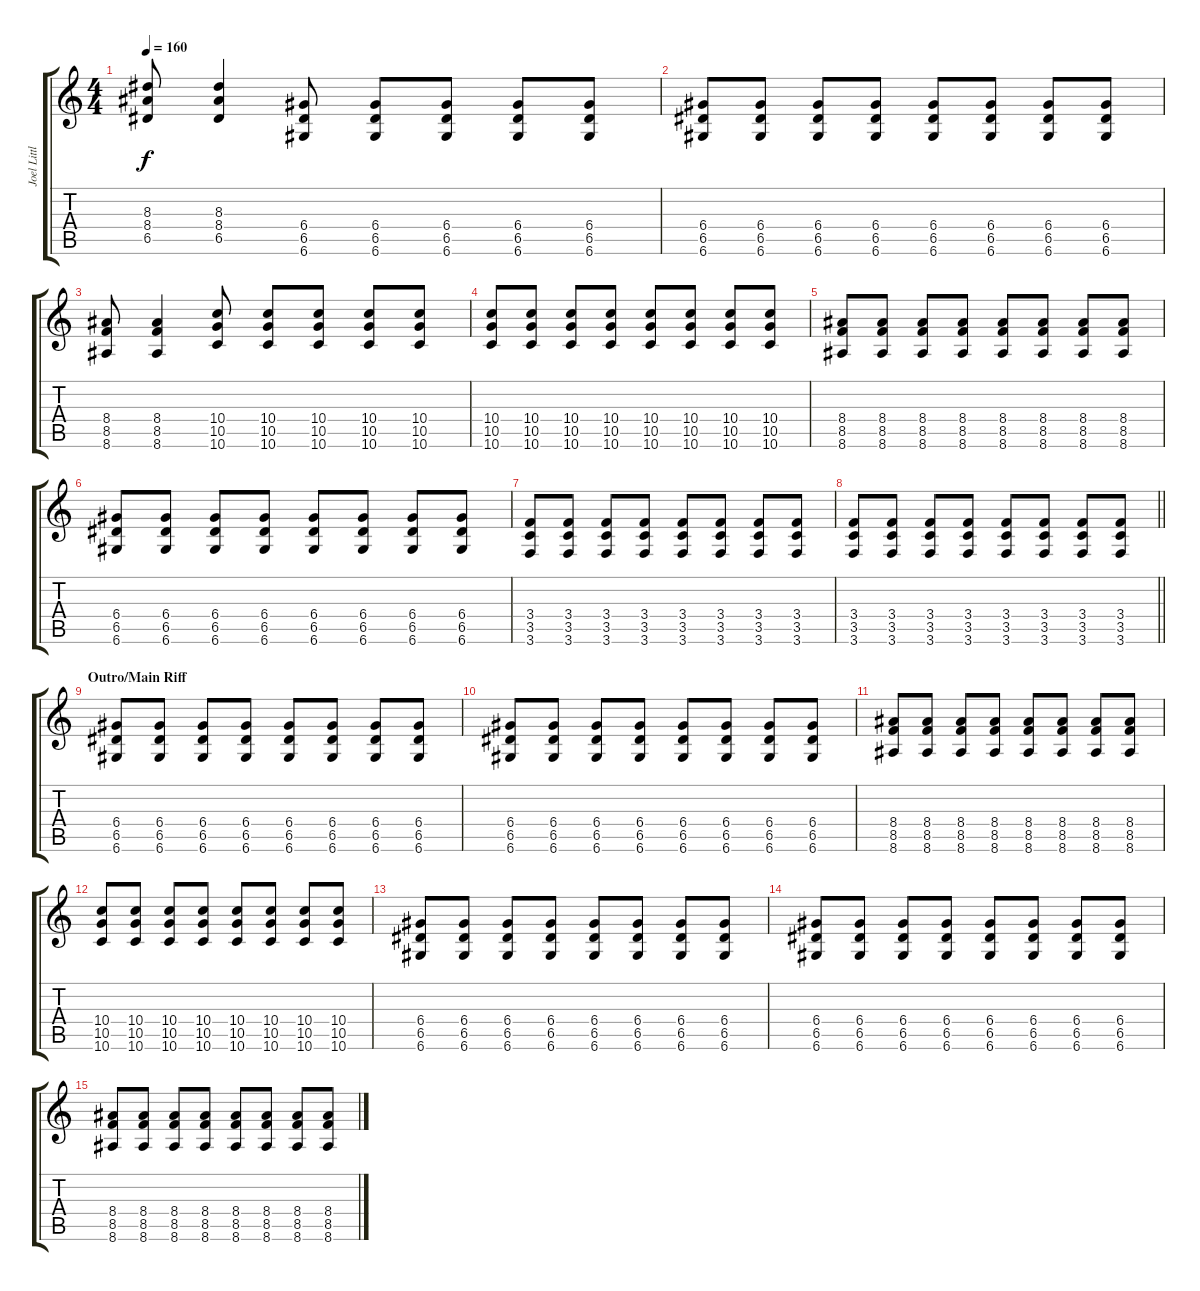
\track ("Joel Little" "Joel Littl") {instrument overdrivenguitar}
\staff {score tabs}
\tuning (E4 B3 G3 D3 A2 D2) {hide}
\ts (4 4)
\tempo 160
\clef g2
\ks c
(8.3 8.4 6.5).8{dy f} (8.3 8.4 6.5).4 (6.4 6.5 6.6).8 (6.4 6.5 6.6).8 (6.4 6.5 6.6).8 (6.4 6.5 6.6).8 (6.4 6.5 6.6).8 |
(6.4 6.5 6.6).8 (6.4 6.5 6.6).8 (6.4 6.5 6.6).8 (6.4 6.5 6.6).8 (6.4 6.5 6.6).8 (6.4 6.5 6.6).8 (6.4 6.5 6.6).8 (6.4 6.5 6.6).8 |
(8.4 8.5 8.6).8 (8.4 8.5 8.6).4 (10.4 10.5 10.6).8 (10.4 10.5 10.6).8 (10.4 10.5 10.6).8 (10.4 10.5 10.6).8 (10.4 10.5 10.6).8 |
(10.4 10.5 10.6).8 (10.4 10.5 10.6).8 (10.4 10.5 10.6).8 (10.4 10.5 10.6).8 (10.4 10.5 10.6).8 (10.4 10.5 10.6).8 (10.4 10.5 10.6).8 (10.4 10.5 10.6).8 |
(8.4 8.5 8.6).8 (8.4 8.5 8.6).8 (8.4 8.5 8.6).8 (8.4 8.5 8.6).8 (8.4 8.5 8.6).8 (8.4 8.5 8.6).8 (8.4 8.5 8.6).8 (8.4 8.5 8.6).8 |
(6.4 6.5 6.6).8 (6.4 6.5 6.6).8 (6.4 6.5 6.6).8 (6.4 6.5 6.6).8 (6.4 6.5 6.6).8 (6.4 6.5 6.6).8 (6.4 6.5 6.6).8 (6.4 6.5 6.6).8 |
(3.4 3.5 3.6).8 (3.4 3.5 3.6).8 (3.4 3.5 3.6).8 (3.4 3.5 3.6).8 (3.4 3.5 3.6).8 (3.4 3.5 3.6).8 (3.4 3.5 3.6).8 (3.4 3.5 3.6).8 |
\barLineRight lightlight
(3.4 3.5 3.6).8 (3.4 3.5 3.6).8 (3.4 3.5 3.6).8 (3.4 3.5 3.6).8 (3.4 3.5 3.6).8 (3.4 3.5 3.6).8 (3.4 3.5 3.6).8 (3.4 3.5 3.6).8 |
\section ("" "Outro/Main Riff")
(6.4 6.5 6.6).8{volume 14} (6.4 6.5 6.6).8 (6.4 6.5 6.6).8 (6.4 6.5 6.6).8 (6.4 6.5 6.6).8 (6.4 6.5 6.6).8 (6.4 6.5 6.6).8 (6.4 6.5 6.6).8 |
(6.4 6.5 6.6).8 (6.4 6.5 6.6).8 (6.4 6.5 6.6).8 (6.4 6.5 6.6).8 (6.4 6.5 6.6).8 (6.4 6.5 6.6).8 (6.4 6.5 6.6).8 (6.4 6.5 6.6).8 |
(8.4 8.5 8.6).8 (8.4 8.5 8.6).8 (8.4 8.5 8.6).8 (8.4 8.5 8.6).8 (8.4 8.5 8.6).8 (8.4 8.5 8.6).8 (8.4 8.5 8.6).8 (8.4 8.5 8.6).8 |
(10.4 10.5 10.6).8 (10.4 10.5 10.6).8 (10.4 10.5 10.6).8 (10.4 10.5 10.6).8 (10.4 10.5 10.6).8 (10.4 10.5 10.6).8 (10.4 10.5 10.6).8 (10.4 10.5 10.6).8 |
(6.4 6.5 6.6).8 (6.4 6.5 6.6).8 (6.4 6.5 6.6).8 (6.4 6.5 6.6).8 (6.4 6.5 6.6).8 (6.4 6.5 6.6).8 (6.4 6.5 6.6).8 (6.4 6.5 6.6).8 |
(6.4 6.5 6.6).8 (6.4 6.5 6.6).8 (6.4 6.5 6.6).8 (6.4 6.5 6.6).8 (6.4 6.5 6.6).8 (6.4 6.5 6.6).8 (6.4 6.5 6.6).8 (6.4 6.5 6.6).8 |
(8.4 8.5 8.6).8 (8.4 8.5 8.6).8 (8.4 8.5 8.6).8 (8.4 8.5 8.6).8 (8.4 8.5 8.6).8 (8.4 8.5 8.6).8 (8.4 8.5 8.6).8 (8.4 8.5 8.6).8
